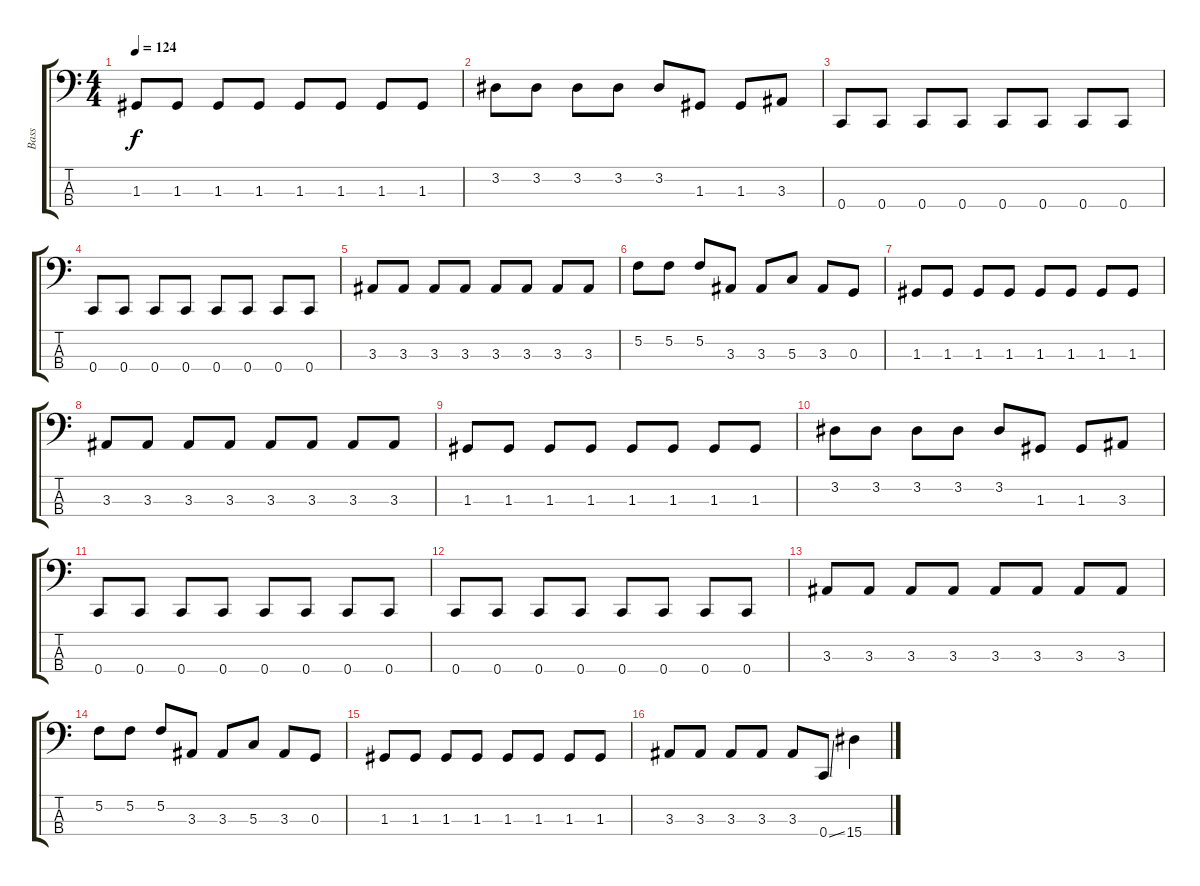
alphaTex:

\track ("Bass" "Bass") {instrument electricbasspick}
\staff {score tabs}
\tuning (F2 C2 G1 C1) {hide}
\ts (4 4)
\tempo 124
\clef f4
\ks c
1.3.8{dy f} 1.3.8 1.3.8 1.3.8 1.3.8 1.3.8 1.3.8 1.3.8 |
3.2.8 3.2.8 3.2.8 3.2.8 3.2.8 1.3.8 1.3.8 3.3.8 |
0.4.8 0.4.8 0.4.8 0.4.8 0.4.8 0.4.8 0.4.8 0.4.8 |
0.4.8 0.4.8 0.4.8 0.4.8 0.4.8 0.4.8 0.4.8 0.4.8 |
3.3.8 3.3.8 3.3.8 3.3.8 3.3.8 3.3.8 3.3.8 3.3.8 |
5.2.8 5.2.8 5.2.8 3.3.8 3.3.8 5.3.8 3.3.8 0.3.8 |
1.3.8 1.3.8 1.3.8 1.3.8 1.3.8 1.3.8 1.3.8 1.3.8 |
3.3.8 3.3.8 3.3.8 3.3.8 3.3.8 3.3.8 3.3.8 3.3.8 |
1.3.8 1.3.8 1.3.8 1.3.8 1.3.8 1.3.8 1.3.8 1.3.8 |
3.2.8 3.2.8 3.2.8 3.2.8 3.2.8 1.3.8 1.3.8 3.3.8 |
0.4.8 0.4.8 0.4.8 0.4.8 0.4.8 0.4.8 0.4.8 0.4.8 |
0.4.8 0.4.8 0.4.8 0.4.8 0.4.8 0.4.8 0.4.8 0.4.8 |
3.3.8 3.3.8 3.3.8 3.3.8 3.3.8 3.3.8 3.3.8 3.3.8 |
5.2.8 5.2.8 5.2.8 3.3.8 3.3.8 5.3.8 3.3.8 0.3.8 |
1.3.8 1.3.8 1.3.8 1.3.8 1.3.8 1.3.8 1.3.8 1.3.8 |
3.3.8 3.3.8 3.3.8 3.3.8 3.3.8 0.4{ss}.8 15.4{ss}.4
